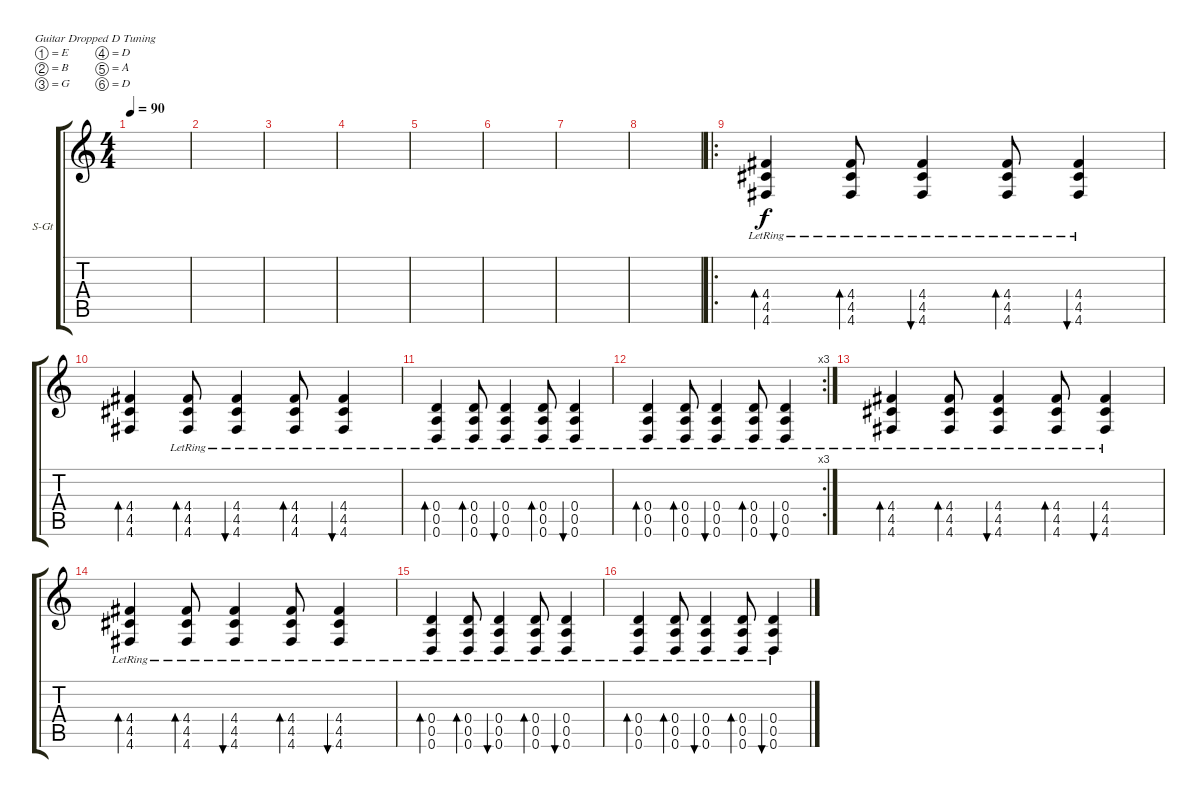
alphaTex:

\defaultSystemsLayout 4
\bracketExtendMode groupsimilarinstruments
\firstSystemTrackNameOrientation horizontal
\otherSystemsTrackNameOrientation horizontal
\track ("clean 2" "S-Gt") {instrument acousticguitarsteel}
\staff {score tabs}
\tuning (E4 B3 G3 D3 A2 D2)
\ts (4 4)
\tempo 90
\clef g2
\scale
0.333333
\ks c
|
\scale
0.333333 |
\scale
0.333333 |
\scale
0.333333 |
\scale
0.333333 |
\scale
0.333333 |
\scale
0.312821 |
\scale
0.312821 |
\ro
\scale
0.374359 (4.6{lr} 4.5{lr} 4.4{lr}).4{bd 30} (4.6{lr} 4.5{lr} 4.4{lr}).8{bd 30} (4.4{lr} 4.5{lr} 4.6{lr}).4{bu 30} (4.6{lr} 4.5{lr} 4.4{lr}).8{bd 30} (4.4{lr} 4.5{lr} 4.6{lr}).4{bu 30} |
\scale
0.322751 (4.6 4.5 4.4).4{bd 30} (4.6{lr} 4.5{lr} 4.4{lr}).8{bd 30} (4.4{lr} 4.5{lr} 4.6{lr}).4{bu 30} (4.6{lr} 4.5{lr} 4.4{lr}).8{bd 30} (4.4{lr} 4.5{lr} 4.6{lr}).4{bu 30} |
\scale
0.322751 (0.6{lr} 0.5{lr} 0.4{lr}).4{bd 30} (0.6{lr} 0.5{lr} 0.4{lr}).8{bd 30} (0.4{lr} 0.5{lr} 0.6{lr}).4{bu 30} (0.6{lr} 0.5{lr} 0.4{lr}).8{bd 30} (0.4{lr} 0.5{lr} 0.6{lr}).4{bu 30} |
\rc 3
\scale
0.354497 (0.6{lr} 0.5{lr} 0.4{lr}).4{bd 30} (0.6{lr} 0.5{lr} 0.4{lr}).8{bd 30} (0.4{lr} 0.5{lr} 0.6{lr}).4{bu 30} (0.6{lr} 0.5{lr} 0.4{lr}).8{bd 30} (0.4{lr} 0.5{lr} 0.6{lr}).4{bu 30} |
\scale
0.333333 (4.6{lr} 4.5{lr} 4.4{lr}).4{bd 30} (4.6{lr} 4.5{lr} 4.4{lr}).8{bd 30} (4.4{lr} 4.5{lr} 4.6{lr}).4{bu 30} (4.6{lr} 4.5{lr} 4.4{lr}).8{bd 30} (4.4{lr} 4.5{lr} 4.6{lr}).4{bu 30} |
\scale
0.333333 (4.6{lr} 4.5{lr} 4.4{lr}).4{bd 30} (4.6{lr} 4.5{lr} 4.4{lr}).8{bd 30} (4.4{lr} 4.5{lr} 4.6{lr}).4{bu 30} (4.6{lr} 4.5{lr} 4.4{lr}).8{bd 30} (4.4{lr} 4.5{lr} 4.6{lr}).4{bu 30} |
\scale
0.333333 (0.6{lr} 0.5{lr} 0.4{lr}).4{bd 30} (0.6{lr} 0.5{lr} 0.4{lr}).8{bd 30} (0.4{lr} 0.5{lr} 0.6{lr}).4{bu 30} (0.6{lr} 0.5{lr} 0.4{lr}).8{bd 30} (0.4{lr} 0.5{lr} 0.6{lr}).4{bu 30} |
(0.6{lr} 0.5{lr} 0.4{lr}).4{bd 30} (0.6{lr} 0.5{lr} 0.4{lr}).8{bd 30} (0.4{lr} 0.5{lr} 0.6{lr}).4{bu 30} (0.6{lr} 0.5{lr} 0.4{lr}).8{bd 30} (0.4{lr} 0.5{lr} 0.6{lr}).4{bu 30}
